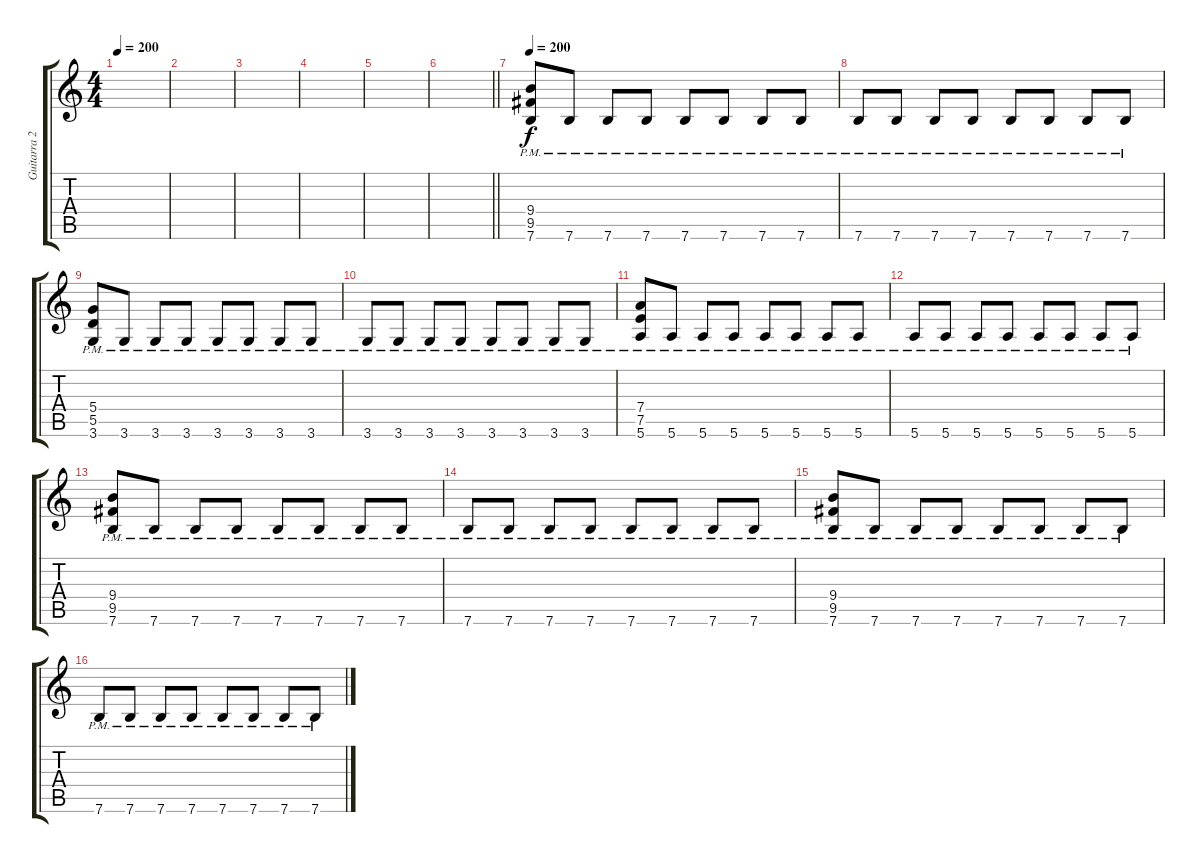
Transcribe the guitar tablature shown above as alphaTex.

\track ("Guitarra 2da" "Guitarra 2") {instrument distortionguitar}
\staff {score tabs}
\tuning (E4 B3 G3 D3 A2 E2) {hide}
\ts (4 4)
\tempo 200
\clef g2
\ks c
|
|
|
|
|
\barLineRight lightlight
|
\tempo 200
(9.4{pm} 9.5{pm} 7.6{pm}).8 7.6{pm}.8 7.6{pm}.8 7.6{pm}.8 7.6{pm}.8 7.6{pm}.8 7.6{pm}.8 7.6{pm}.8 |
7.6{pm}.8 7.6{pm}.8 7.6{pm}.8 7.6{pm}.8 7.6{pm}.8 7.6{pm}.8 7.6{pm}.8 7.6{pm}.8 |
(5.4{pm} 5.5{pm} 3.6{pm}).8 3.6{pm}.8 3.6{pm}.8 3.6{pm}.8 3.6{pm}.8 3.6{pm}.8 3.6{pm}.8 3.6{pm}.8 |
3.6{pm}.8 3.6{pm}.8 3.6{pm}.8 3.6{pm}.8 3.6{pm}.8 3.6{pm}.8 3.6{pm}.8 3.6{pm}.8 |
(7.4{pm} 7.5{pm} 5.6{pm}).8 5.6{pm}.8 5.6{pm}.8 5.6{pm}.8 5.6{pm}.8 5.6{pm}.8 5.6{pm}.8 5.6{pm}.8 |
5.6{pm}.8 5.6{pm}.8 5.6{pm}.8 5.6{pm}.8 5.6{pm}.8 5.6{pm}.8 5.6{pm}.8 5.6{pm}.8 |
(9.4{pm} 9.5{pm} 7.6{pm}).8 7.6{pm}.8 7.6{pm}.8 7.6{pm}.8 7.6{pm}.8 7.6{pm}.8 7.6{pm}.8 7.6{pm}.8 |
7.6{pm}.8 7.6{pm}.8 7.6{pm}.8 7.6{pm}.8 7.6{pm}.8 7.6{pm}.8 7.6{pm}.8 7.6{pm}.8 |
(9.4{pm} 9.5{pm} 7.6{pm}).8 7.6{pm}.8 7.6{pm}.8 7.6{pm}.8 7.6{pm}.8 7.6{pm}.8 7.6{pm}.8 7.6{pm}.8 |
7.6{pm}.8 7.6{pm}.8 7.6{pm}.8 7.6{pm}.8 7.6{pm}.8 7.6{pm}.8 7.6{pm}.8 7.6{pm}.8
